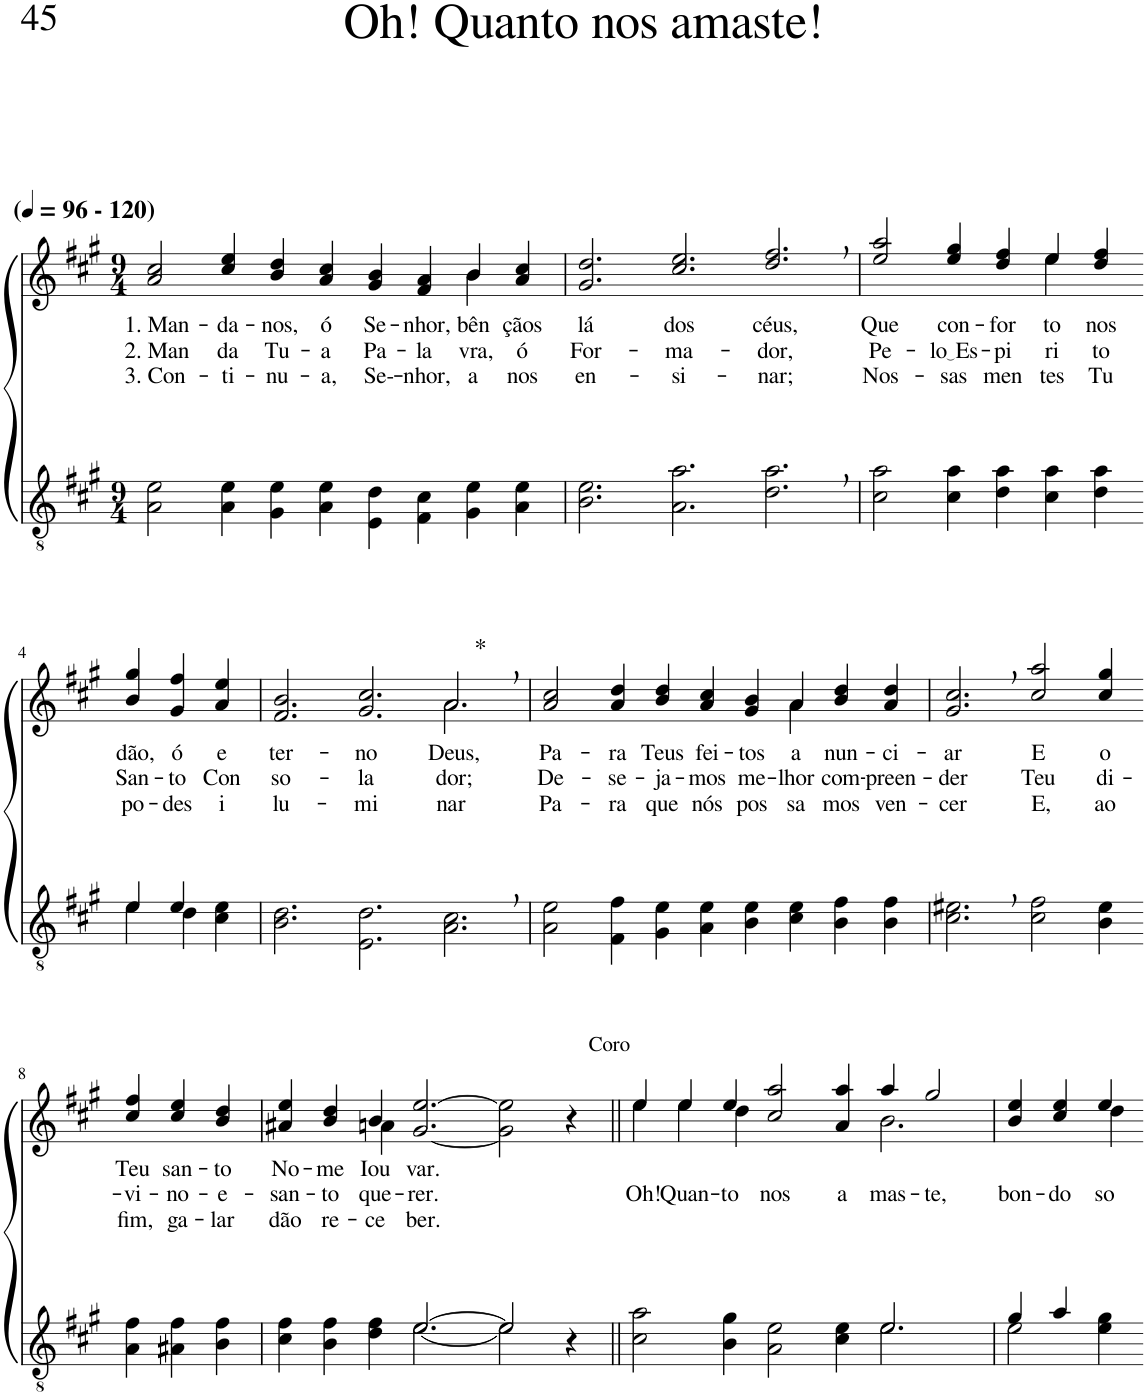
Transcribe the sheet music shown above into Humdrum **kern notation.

**kern	**kern	**text	**text	**text	**harte
*part2	*part1	*part1	*part1	*part1	*part1
*staff2	*staff1	*staff1	*staff1	*staff1	*
*I"Parte III e IV	*I"Parte I e II	*	*	*	*
*clefGv2	*clefG2	*	*	*	*
*Trd5c9	*Trd5c9	*	*	*	*
*k[f#c#g#]	*k[f#c#g#]	*	*	*	*
*M9/4	*M9/4	*	*	*	*
*MM96	*MM96	*	*	*	*
=1	=1	=1	=1	=1	=1
*	*^	*	*	*	*
!	!LO:TX:a:B:t=(	!	!	!	!	!
!	!LO:TX:a:B:t=- 120)	!	!	!	!	!
!	!	!	!LO:LY:b	!LO:LY:b	!LO:LY:b	!
2A\ 2e\	1..ryy	2a/ 2cc#/	1. Man-	2. Man	3. Con-	.
!	!	!	!LO:LY:b	!LO:LY:b	!LO:LY:b	!
4A\ 4e\	.	4cc#/ 4ee/	-da-	da	-ti-	.
!	!	!	!LO:LY:b	!LO:LY:b	!LO:LY:b	!
4G#\ 4e\	.	4b/ 4dd/	-nos,	Tu-	-nu-	.
!	!	!	!LO:LY:b	!LO:LY:b	!LO:LY:b	!
4A\ 4e\	.	4a/ 4cc#/	ó	-a	-a,	.
!	!	!	!LO:LY:b	!LO:LY:b	!LO:LY:b	!
4E\ 4d\	.	4g#/ 4b/	Se-	Pa-	Se--	.
!	!	!	!LO:LY:b	!LO:LY:b	!LO:LY:b	!
4F#\ 4c#\	.	4f#/ 4a/	-nhor,	-la-	-nhor,	.
!	!	!	!LO:LY:b	!LO:LY:b	!LO:LY:b	!
4G#\ 4e\	4b\	4b/	bên-	-vra,	a	.
!	!	!	!LO:LY:b	!LO:LY:b	!LO:LY:b	!
4A\ 4e\	4ryy	4a/ 4cc#/	-çãos	ó	nos	.
=2	=2	=2	=2	=2	=2	=2
!	!	!	!LO:LY:b	!LO:LY:b	!LO:LY:b	!
*	*v	*v	*	*	*	*
2.B\ 2.e\	2.g#/ 2.dd/	lá	For-	en-	.
!	!	!LO:LY:b	!LO:LY:b	!LO:LY:b	!
2.A\ 2.a\	2.cc#/ 2.ee/	dos	-ma-	-si-	.
!	!	!LO:LY:b	!LO:LY:b	!LO:LY:b	!
2.d\, 2.a\,	2.dd/, 2.ff#/,	céus,	-dor,	-nar;	.
=3	=3	=3	=3	=3	=3
!	!	!LO:LY:b	!LO:LY:b	!LO:LY:b	!
*	*^	*	*	*	*
2c#\ 2a\	2ee/ 2aa/	1ryy	Que	Pe-	Nos-	.
!	!	!	!LO:LY:b	!LO:LY:b	!LO:LY:b	!
4c#\ 4a\	4ee/ 4gg#/	.	con-	lo Es	-sas	.
!	!	!	!LO:LY:b	!LO:LY:b	!LO:LY:b	!
4d\ 4a\	4dd/ 4ff#/	.	-for-	-pi-	men-	.
!	!	!	!LO:LY:b	!LO:LY:b	!LO:LY:b	!
4c#\ 4a\	4ee/	4ee\	-to	-ri-	-tes	.
!	!	!	!LO:LY:b	!LO:LY:b	!LO:LY:b	!
4d\ 4a\	4dd/ 4ff#/	4ryy	nos	-to	Tu	.
!!LO:LB:g=z
=4-	=4-	=4-	=4-	=4-	=4-	=4-
*^	*	*	*	*	*	*
!	!	!	!	!LO:LY:b	!LO:LY:b	!LO:LY:b	!
*	*	*v	*v	*	*	*	*
4e/	4e\	4b/ 4gg#/	dão,	San-	po-	.
!	!	!	!LO:LY:b	!LO:LY:b	!LO:LY:b	!
4e/	4d\	4g#/ 4ff#/	ó	-to	-des	.
!	!	!	!LO:LY:b	!LO:LY:b	!LO:LY:b	!
4ryy	4c#\ 4e\	4a/ 4ee/	e-	Con-	i-	.
=5	=5	=5	=5	=5	=5	=5
*	*	*^	*	*	*	*
!	!	!	!	!LO:LY:b	!LO:LY:b	!LO:LY:b	!
*v	*v	*	*	*	*	*	*
2.B\ 2.d\	1.ryy	2.f#/ 2.b/	-ter-	-so-	-lu-	.
!	!	!	!LO:LY:b	!LO:LY:b	!LO:LY:b	!
2.E\ 2.d\	.	2.g#/ 2.cc#/	-no	-la-	-mi-	.
!	!	!	!LO:LY:b	!LO:LY:b	!LO:LY:b	!LO:H:kt=*
2.A\, 2.c#\,	2.a,\	2.a/	Deus,	-dor;	-nar	N
=6	=6	=6	=6	=6	=6	=6
!	!	!	!LO:LY:b	!LO:LY:b	!LO:LY:b	!
2A\ 2e\	2a/ 2cc#/	1.ryy	Pa-	De-	Pa-	.
!	!	!	!LO:LY:b	!LO:LY:b	!LO:LY:b	!
4F#\ 4f#\	4a/ 4dd/	.	-ra	-se-	-ra	.
!	!	!	!LO:LY:b	!LO:LY:b	!LO:LY:b	!
4G#\ 4e\	4b/ 4dd/	.	Teus	-ja-	que	.
!	!	!	!LO:LY:b	!LO:LY:b	!LO:LY:b	!
4A\ 4e\	4a/ 4cc#/	.	fei-	-mos	nós	.
!	!	!	!LO:LY:b	!LO:LY:b	!LO:LY:b	!
4B\ 4e\	4g#/ 4b/	.	-tos	me-	pos-	.
!	!	!	!	!LO:LY:b	!	!
!	!	!	!LO:LY:b	!	!LO:LY:b	!
4c#\ 4e\	4a/	4a\	a-	.	-sa-	.
!	!	!	!LO:LY:b	!LO:LY:b	!LO:LY:b	!
4B\ 4f#\	4b/ 4dd/	2ryy	-nun-	com-	-mos	.
!	!	!	!LO:LY:b	!LO:LY:b	!LO:LY:b	!
4B\ 4f#\	4a/ 4dd/	.	-ci-	-preen-	ven-	.
*	*v	*v	*	*	*	*
=7	=7	=7	=7	=7	=7
!	!	!LO:LY:b	!LO:LY:b	!LO:LY:b	!
2.c#\, 2.e#X\,	2.g#/, 2.cc#/,	-ar	-der	-cer	.
!	!	!LO:LY:b	!LO:LY:b	!LO:LY:b	!
2c#\ 2f#\	2cc#/ 2aa/	E	Teu	E,	.
!	!	!LO:LY:b	!LO:LY:b	!LO:LY:b	!
4B\ 4e#\	4cc#/ 4gg#/	o	di-	ao	.
!!LO:LB:g=z
=8-	=8-	=8-	=8-	=8-	=8-
!	!	!LO:LY:b	!LO:LY:b	!LO:LY:b	!
4A\ 4f#\	4cc#/ 4ff#/	Teu	-vi-	fim,	.
!	!	!LO:LY:b	!LO:LY:b	!LO:LY:b	!
4A#X\ 4f#\	4cc#/ 4ee/	san-	-no-	ga-	.
!	!	!LO:LY:b	!LO:LY:b	!LO:LY:b	!
4B\ 4f#\	4b/ 4dd/	-to	-e-	-lar	.
=9	=9	=9	=9	=9	=9
*^	*	*	*	*	*
!	!	!	!LO:LY:b	!LO:LY:b	!LO:LY:b	!
*	*	*^	*	*	*	*
2.ryy	4c#\ 4f#\	4a#X/ 4ee/	2ryy	No-	-san-	dão	.
!	!	!	!	!LO:LY:b	!LO:LY:b	!LO:LY:b	!
.	4B\ 4f#\	4b/ 4dd/	.	-me	-to	re-	.
!	!	!	!	!LO:LY:b	!LO:LY:b	!LO:LY:b	!
.	4d\ 4f#\	4b/	4an\	Iou	que-	-ce	.
!	!	!	!	!LO:LY:b	!LO:LY:b	!LO:LY:b	!
[2.e/	[2.e\	[2.g#/ [2.ee/	1.ryy	var.	-rer.	ber.	.
2e/]	2e\]	2g#\] 2ee\]	.	.	.	.	.
4r	4ryy	4r	.	.	.	.	.
=10||	=10||	=10||	=10||	=10||	=10||	=10||	=10||
!	!	!LO:TX:a:t=Coro	!	!	!	!	!
!	!	!	!	!	!LO:LY:b	!	!
1.ryy	2c#\ 2a\	4ee/	4ee\	.	Oh!	.	.
!	!	!	!	!	!LO:LY:b	!	!
.	.	4ee/	4ee\	.	Quan-	.	.
!	!	!	!	!	!LO:LY:b	!	!
.	4B\ 4g#\	4ee/	4dd\	.	-to	.	.
!	!	!	!	!	!LO:LY:b	!	!
.	2A\ 2e\	2cc#/ 2aa/	2.ryy	.	nos	.	.
!	!	!	!	!	!LO:LY:b	!	!
.	4c#\ 4e\	4a/ 4aa/	.	.	a-	.	.
!	!	!	!	!	!LO:LY:b	!	!
2.e/	2.e\	4aa/	2.b\	.	-mas-	.	.
!	!	!	!	!	!LO:LY:b	!	!
.	.	2gg#/	.	.	-te,	.	.
=11	=11	=11	=11	=11	=11	=11	=11
!	!	!	!	!	!LO:LY:b	!	!
4g#/	2e\	2ryy	4b/ 4ee/	.	bon-	.	.
!	!	!	!	!	!LO:LY:b	!	!
4a/	.	.	4cc#/ 4ee/	.	-do-	.	.
!	!	!	!	!	!LO:LY:b	!	!
4ryy	4e\ 4g#\	4dd\	4ee/	.	-so	.	.
*v	*v	*	*	*	*	*	*
*	*v	*v	*	*	*	*
=-	=-	=-	=-	=-	=-
*-	*-	*-	*-	*-	*-
